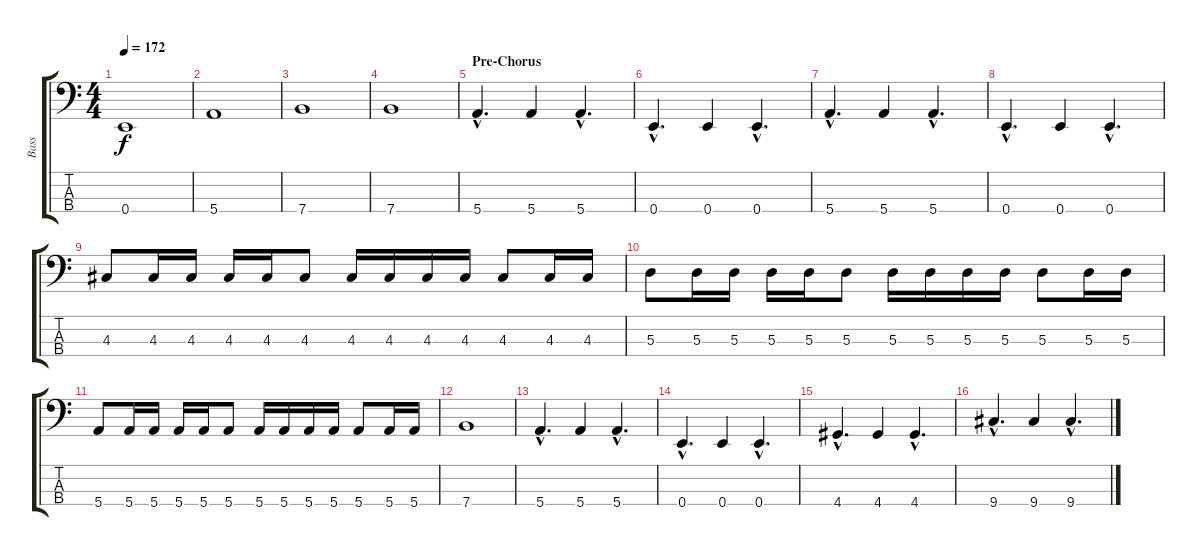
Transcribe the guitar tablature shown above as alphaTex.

\track ("Bass" "Bass") {instrument electricbasspick}
\staff {score tabs}
\tuning (G2 D2 A1 E1) {hide}
\ts (4 4)
\tempo 172
\clef f4
\ks c
0.4.1{dy f} |
5.4.1 |
7.4.1 |
7.4.1 |
\section ("" "Pre-Chorus")
5.4{hac}.4{d} 5.4.4 5.4{hac}.4{d} |
0.4{hac}.4{d} 0.4.4 0.4{hac}.4{d} |
5.4{hac}.4{d} 5.4.4 5.4{hac}.4{d} |
0.4{hac}.4{d} 0.4.4 0.4{hac}.4{d} |
4.3.8 4.3.16 4.3.16 4.3.16 4.3.16 4.3.8 4.3.16 4.3.16 4.3.16 4.3.16 4.3.8 4.3.16 4.3.16 |
5.3.8 5.3.16 5.3.16 5.3.16 5.3.16 5.3.8 5.3.16 5.3.16 5.3.16 5.3.16 5.3.8 5.3.16 5.3.16 |
5.4.8 5.4.16 5.4.16 5.4.16 5.4.16 5.4.8 5.4.16 5.4.16 5.4.16 5.4.16 5.4.8 5.4.16 5.4.16 |
7.4.1 |
5.4{hac}.4{d} 5.4.4 5.4{hac}.4{d} |
0.4{hac}.4{d} 0.4.4 0.4{hac}.4{d} |
4.4{hac}.4{d} 4.4.4 4.4{hac}.4{d} |
9.4{hac}.4{d} 9.4.4 9.4{hac}.4{d}
